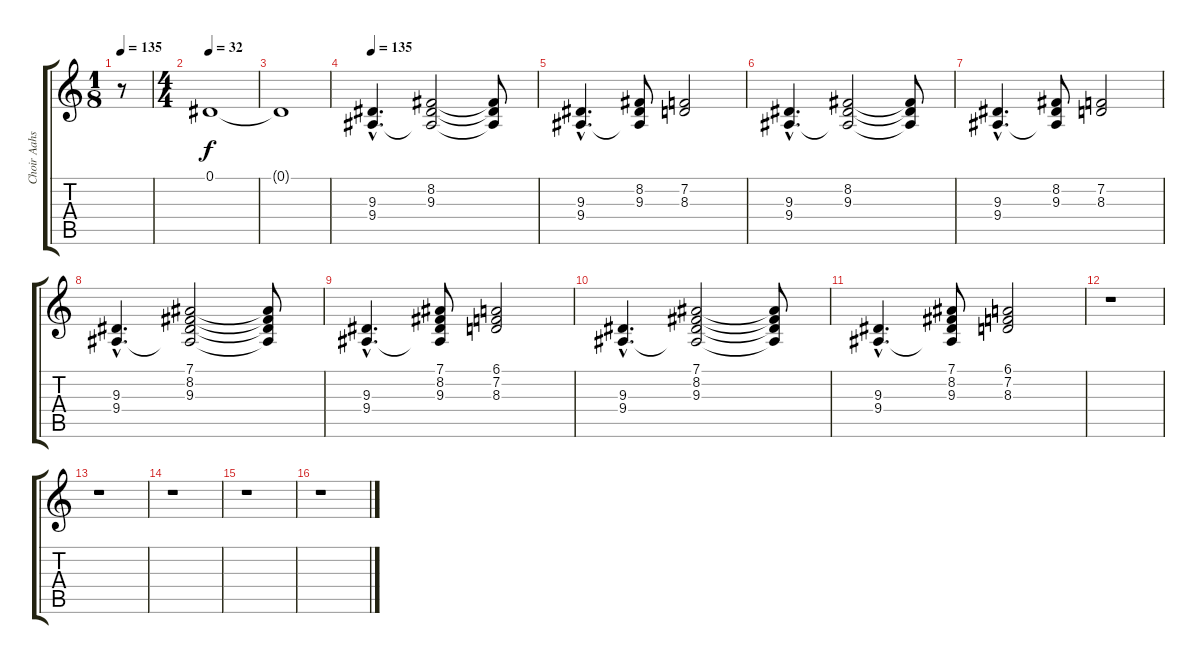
\track ("Choir Aahs" "Choir Aahs") {instrument choiraahs}
\staff {score tabs}
\tuning (Eb4 Bb3 Gb3 Db3 Ab2 Eb2) {hide}
\ts (1 8)
\tempo 135
\clef g2
\ks c
r.8{dy f volume 0 instrument choiraahs} |
\ts (4 4)
\tempo 32
0.1.1{volume 12} |
0.1{t}.1 |
\tempo 135
(9.3{hac} 9.4).4{d volume 12 instrument choiraahs} (8.2 9.3 9.4{t}).2 (8.2{t} 9.3{t} 9.4{t}).8 |
(9.3{hac} 9.4{hac}).4{d} (8.2 9.3 9.4{t}).8 (7.2 8.3).2 |
(9.3{hac} 9.4).4{d} (8.2 9.3 9.4{t}).2 (8.2{t} 9.3{t} 9.4{t}).8 |
(9.3{hac} 9.4{hac}).4{d} (8.2 9.3 9.4{t}).8 (7.2 8.3).2 |
(9.3{hac} 9.4).4{d} (7.1 8.2 9.3 9.4{t}).2 (7.1{t} 8.2{t} 9.3{t} 9.4{t}).8 |
(9.3{hac} 9.4{hac}).4{d} (7.1 8.2 9.3 9.4{t}).8 (6.1 7.2 8.3).2 |
(9.3{hac} 9.4).4{d} (7.1 8.2 9.3 9.4{t}).2 (7.1{t} 8.2{t} 9.3{t} 9.4{t}).8 |
(9.3{hac} 9.4{hac}).4{d} (7.1 8.2 9.3 9.4{t}).8 (6.1 7.2 8.3).2 |
r.1 |
r.1 |
r.1 |
r.1 |
r.1
